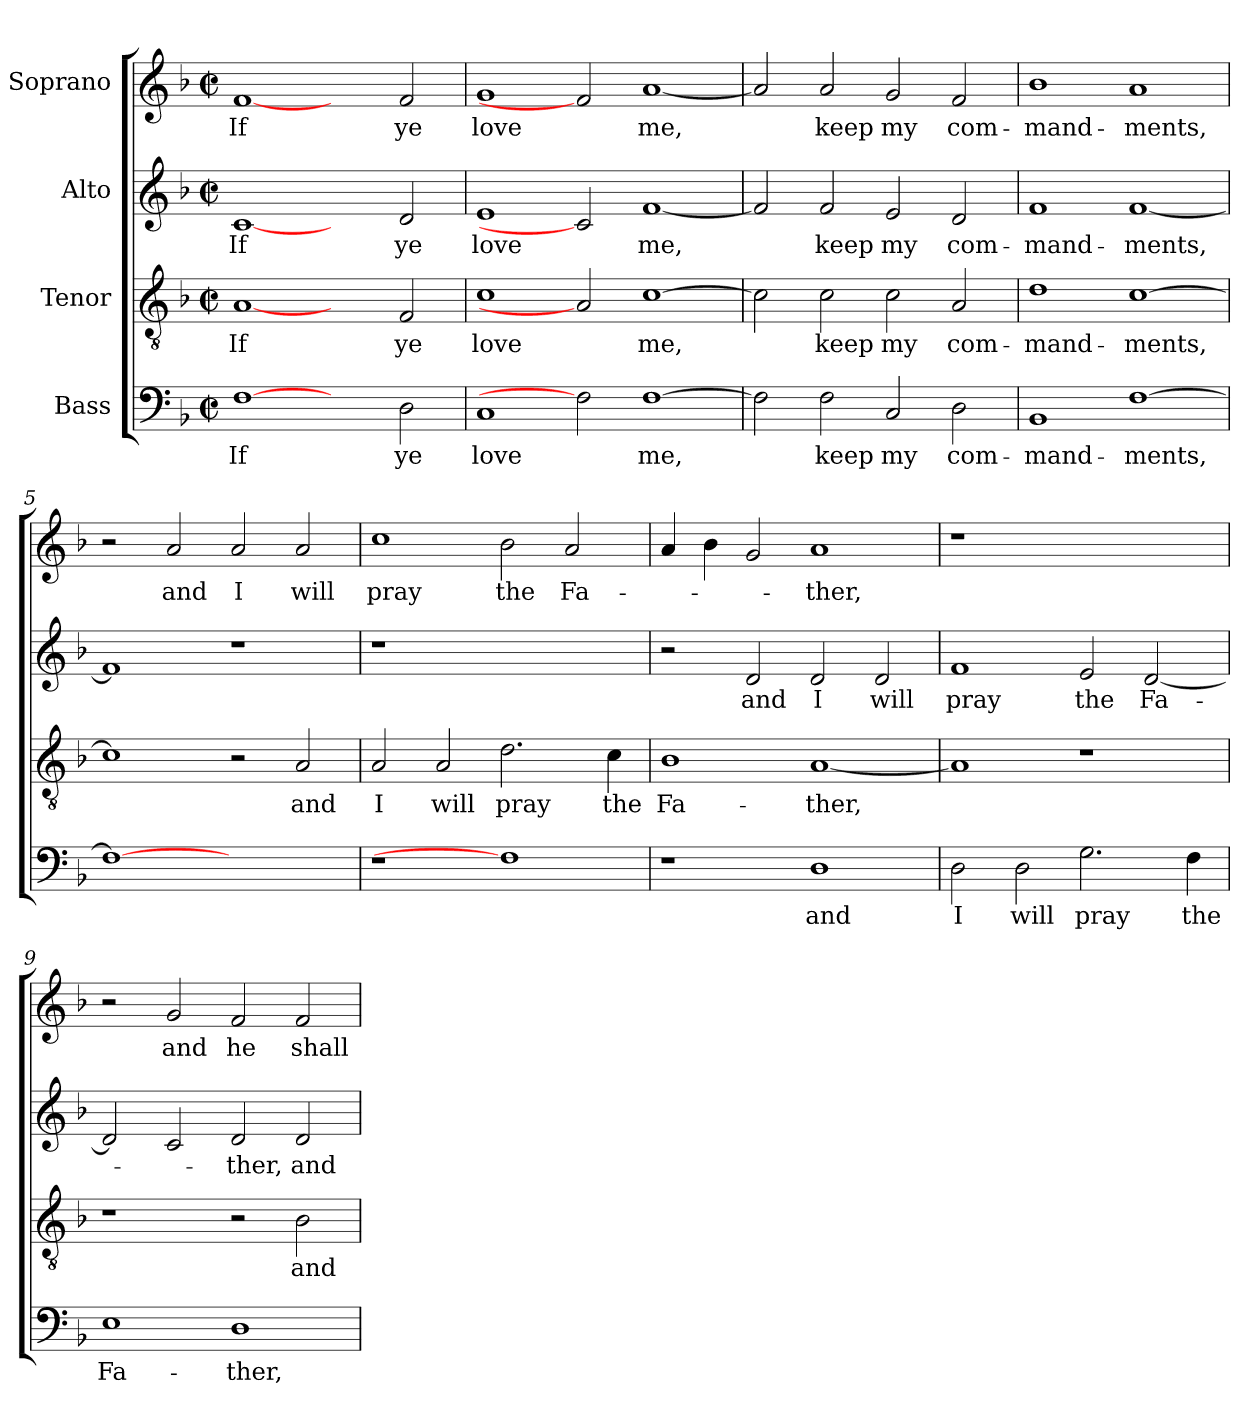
**kern	**text	**kern	**text	**kern	**text	**kern	**text
*part4	*part4	*part3	*part3	*part2	*part2	*part1	*part1
*staff4	*staff4	*staff3	*staff3	*staff2	*staff2	*staff1	*staff1
*I"Bass	*	*I"Tenor	*	*I"Alto	*	*I"Soprano	*
*clefF4	*	*clefGv2	*	*clefG2	*	*clefG2	*
*k[b-]	*	*k[b-]	*	*k[b-]	*	*k[b-]	*
*M2/2	*	*M2/2	*	*M2/2	*	*M2/2	*
*met(c|)	*	*met(c|)	*	*met(c|)	*	*met(c|)	*
*MM121	*	*MM121	*	*MM121	*	*MM121	*
=1	=1	=1	=1	=1	=1	=1	=1
!	!LO:LY:b	!	!LO:LY:b	!	!LO:LY:b	!	!LO:LY:b
[1F	If	[1A	If	[1c	If	[1f	If
2ryy	.	2ryy	.	2ryy	.	2ryy	.
!	!LO:LY:b	!	!LO:LY:b	!	!LO:LY:b	!	!LO:LY:b
2D\	ye	2F/	ye	2d/	ye	2f/	ye
=2	=2	=2	=2	=2	=2	=2	=2
!	!LO:LY:b	!	!LO:LY:b	!	!LO:LY:b	!	!LO:LY:b
1C	love	1c	love	1e	love	1g	love
2F]	.	2A]	.	2c]	.	2f]	.
!	!LO:LY:b	!	!LO:LY:b	!	!LO:LY:b	!	!LO:LY:b
[1F	me,	[1c	me,	[1f	me,	[1a	me,
=3	=3	=3	=3	=3	=3	=3	=3
2F\]	.	2c\]	.	2f/]	.	2a/]	.
!	!LO:LY:b	!	!LO:LY:b	!	!LO:LY:b	!	!LO:LY:b
2F\	keep	2c\	keep	2f/	keep	2a/	keep
!	!LO:LY:b	!	!LO:LY:b	!	!LO:LY:b	!	!LO:LY:b
2C/	my	2c\	my	2e/	my	2g/	my
!	!LO:LY:b	!	!LO:LY:b	!	!LO:LY:b	!	!LO:LY:b
2D\	com-	2A/	com-	2d/	com-	2f/	com-
=4	=4	=4	=4	=4	=4	=4	=4
!	!LO:LY:b	!	!LO:LY:b	!	!LO:LY:b	!	!LO:LY:b
1BB-	-mand-	1d	-mand-	1f	-mand-	1b-	-mand-
!	!LO:LY:b	!	!LO:LY:b	!	!LO:LY:b	!	!LO:LY:b
[1F	-ments,	[1c	-ments,	[1f	-ments,	1a	-ments,
=5	=5	=5	=5	=5	=5	=5	=5
1F_	.	1c]	.	1f]	.	2r	.
!	!	!	!	!	!	!	!LO:LY:b
.	.	.	.	.	.	2a/	and
!	!	!	!	!	!	!	!LO:LY:b
1ryy	.	2r	.	1r	.	2a/	I
!	!	!	!LO:LY:b	!	!	!	!LO:LY:b
.	.	2A/	and	.	.	2a/	will
=6	=6	=6	=6	=6	=6	=6	=6
!	!	!	!LO:LY:b	!	!	!	!LO:LY:b
1r	.	2A/	I	1r	.	1cc	pray
!	!	!	!LO:LY:b	!	!	!	!
.	.	2A/	will	.	.	.	.
!	!	!	!LO:LY:b	!	!	!	!LO:LY:b
1F]	.	2.d\	pray	1ryy	.	2b-\	the
!	!	!	!	!	!	!	!LO:LY:b
.	.	.	.	.	.	2a/	Fa-
!	!	!	!LO:LY:b	!	!	!	!
.	.	4c\	the	.	.	.	.
=7	=7	=7	=7	=7	=7	=7	=7
!	!	!	!LO:LY:b	!	!	!	!
1r	.	1B-	Fa-	2r	.	4a/	.
.	.	.	.	.	.	4b-\	.
!	!	!	!	!	!LO:LY:b	!	!
.	.	.	.	2d/	and	2g/	.
!	!LO:LY:b	!	!LO:LY:b	!	!LO:LY:b	!	!LO:LY:b
1D	and	[1A	-ther,	2d/	I	1a	-ther,
!	!	!	!	!	!LO:LY:b	!	!
.	.	.	.	2d/	will	.	.
!!LO:LB:g=z
=8	=8	=8	=8	=8	=8	=8	=8
!	!LO:LY:b	!	!	!	!LO:LY:b	!	!
2D\	I	1A]	.	1f	pray	1r	.
!	!LO:LY:b	!	!	!	!	!	!
2D\	will	.	.	.	.	.	.
!	!LO:LY:b	!	!	!	!LO:LY:b	!	!
2.G\	pray	1r	.	2e/	the	1ryy	.
!	!	!	!	!	!LO:LY:b	!	!
.	.	.	.	[2d/	Fa-	.	.
!	!LO:LY:b	!	!	!	!	!	!
4F\	the	.	.	.	.	.	.
=9	=9	=9	=9	=9	=9	=9	=9
!	!LO:LY:b	!	!	!	!	!	!
1E	Fa-	1r	.	2d/]	.	2r	.
!	!	!	!	!	!	!	!LO:LY:b
.	.	.	.	2c/	.	2g/	and
!	!LO:LY:b	!	!	!	!LO:LY:b	!	!LO:LY:b
1D	-ther,	2r	.	2d/	-ther,	2f/	he
!	!	!	!LO:LY:b	!	!LO:LY:b	!	!LO:LY:b
.	.	2B-\	and	2d/	and	2f/	shall
=	=	=	=	=	=	=	=
*-	*-	*-	*-	*-	*-	*-	*-
